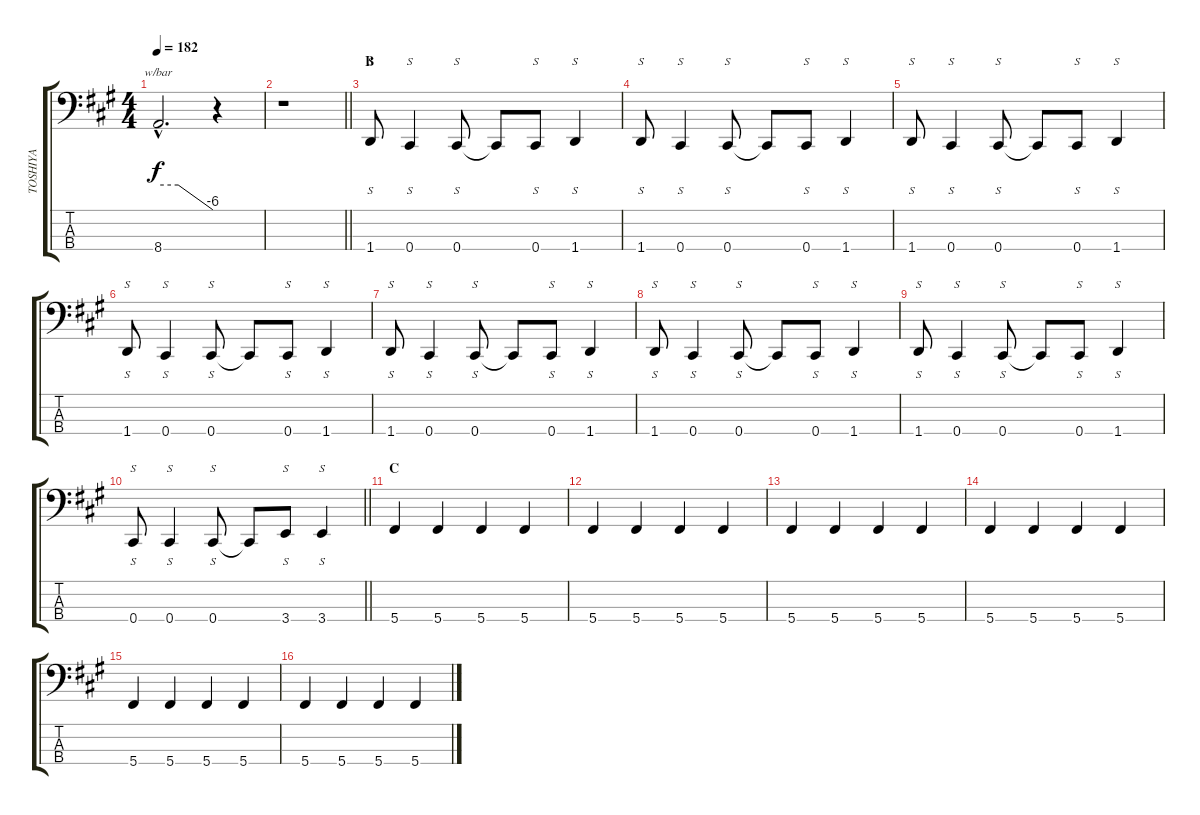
\track ("TOSHIYA" "TOSHIYA") {instrument slapbass1}
\staff {score tabs}
\tuning (E2 B1 Gb1 Db1) {hide}
\ts (4 4)
\tempo 182
\clef f4
\ks a
8.4{hac t}.2{d tbe (custom default 0 0 22 0 60 -24) dy f} r.4 |
\barLineRight lightlight
r.1 |
\section ("" "B")
1.4.8{s} 0.4.4{s} 0.4.8{s} 0.4{t}.8 0.4.8{s} 1.4.4{s} |
1.4.8{s} 0.4.4{s} 0.4.8{s} 0.4{t}.8 0.4.8{s} 1.4.4{s} |
1.4.8{s} 0.4.4{s} 0.4.8{s} 0.4{t}.8 0.4.8{s} 1.4.4{s} |
1.4.8{s} 0.4.4{s} 0.4.8{s} 0.4{t}.8 0.4.8{s} 1.4.4{s} |
1.4.8{s} 0.4.4{s} 0.4.8{s} 0.4{t}.8 0.4.8{s} 1.4.4{s} |
1.4.8{s} 0.4.4{s} 0.4.8{s} 0.4{t}.8 0.4.8{s} 1.4.4{s} |
1.4.8{s} 0.4.4{s} 0.4.8{s} 0.4{t}.8 0.4.8{s} 1.4.4{s} |
\barLineRight lightlight
0.4.8{s} 0.4.4{s} 0.4.8{s} 0.4{t}.8 3.4.8{s} 3.4.4{s} |
\section ("" "C")
5.4.4 5.4.4 5.4.4 5.4.4 |
5.4.4 5.4.4 5.4.4 5.4.4 |
5.4.4 5.4.4 5.4.4 5.4.4 |
5.4.4 5.4.4 5.4.4 5.4.4 |
5.4.4 5.4.4 5.4.4 5.4.4 |
5.4.4 5.4.4 5.4.4 5.4.4
